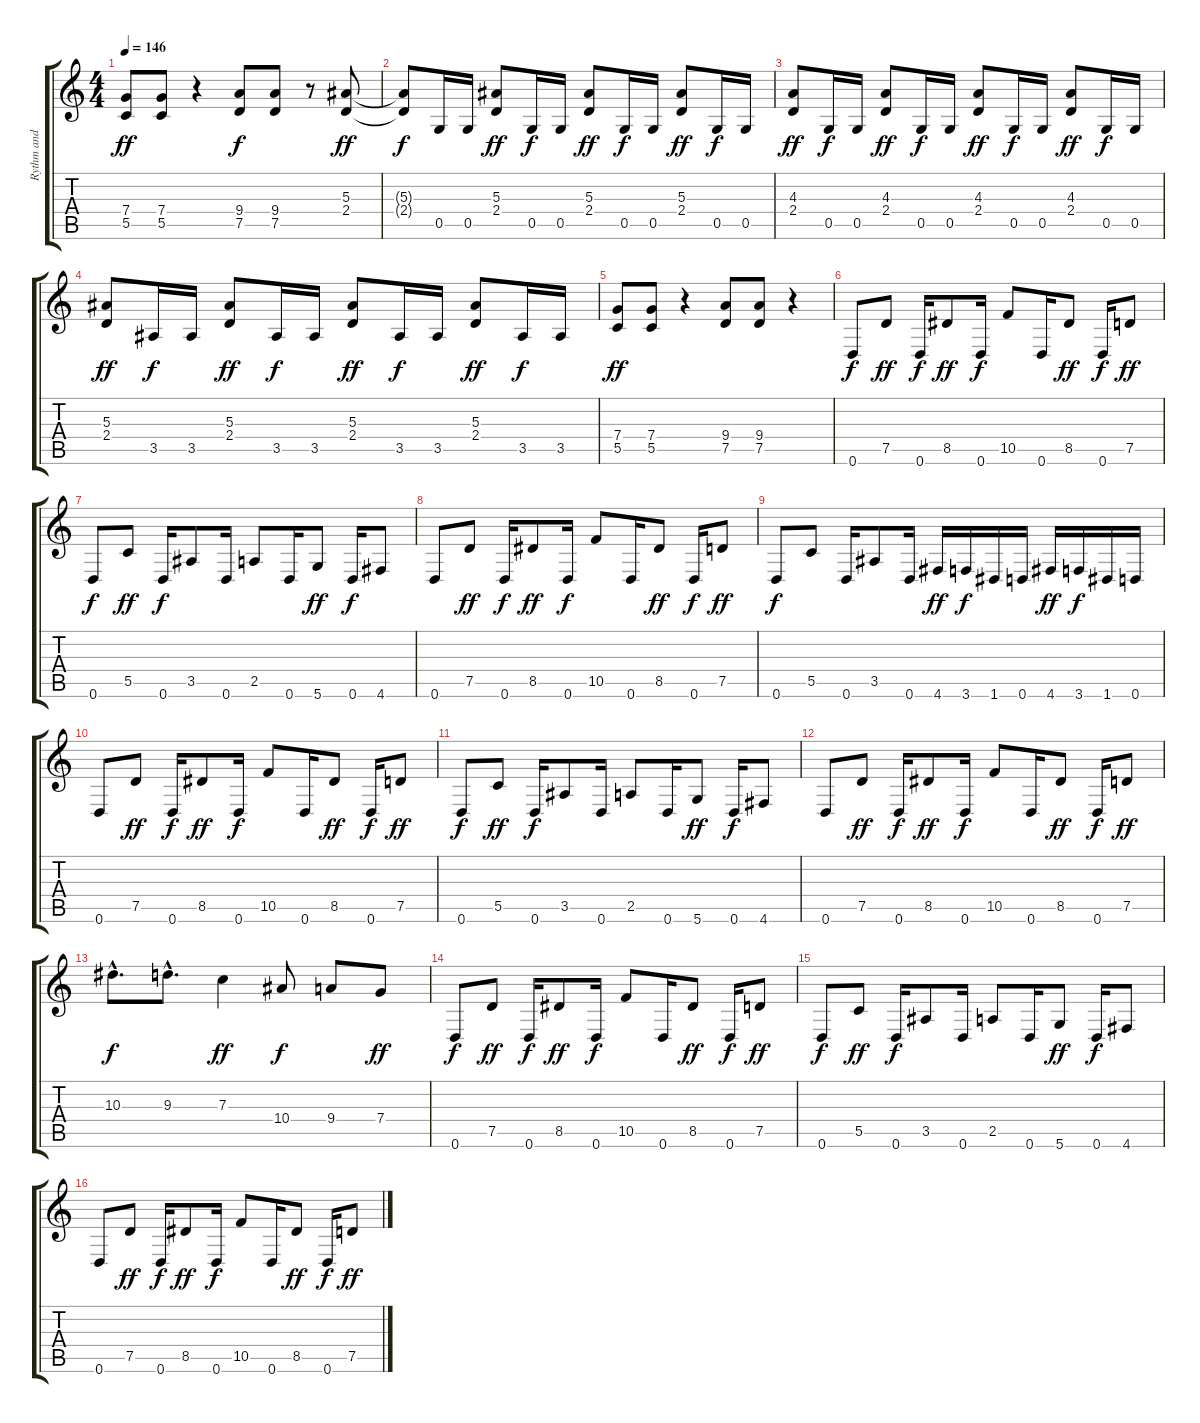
\track ("Rythm and Lead Guitar" "Rythm and ") {instrument distortionguitar}
\staff {score tabs}
\tuning (D4 A3 F3 C3 G2 D2) {hide}
\ts (4 4)
\tempo 146
\clef g2
\ks c
(7.4 5.5).8{dy ff} (7.4 5.5).8 r.4 (9.4 7.5).8{dy f} (9.4 7.5).8 r.8 (5.3 2.4).8{dy ff} |
(5.3{t} 2.4{t}).8{dy f} 0.5.16 0.5.16 (5.3 2.4).8{dy ff} 0.5.16{dy f} 0.5.16 (5.3 2.4).8{dy ff} 0.5.16{dy f} 0.5.16 (5.3 2.4).8{dy ff} 0.5.16{dy f} 0.5.16 |
(4.3 2.4).8{dy ff} 0.5.16{dy f} 0.5.16 (4.3 2.4).8{dy ff} 0.5.16{dy f} 0.5.16 (4.3 2.4).8{dy ff} 0.5.16{dy f} 0.5.16 (4.3 2.4).8{dy ff} 0.5.16{dy f} 0.5.16 |
(5.3 2.4).8{dy ff} 3.5.16{dy f} 3.5.16 (5.3 2.4).8{dy ff} 3.5.16{dy f} 3.5.16 (5.3 2.4).8{dy ff} 3.5.16{dy f} 3.5.16 (5.3 2.4).8{dy ff} 3.5.16{dy f} 3.5.16 |
(7.4 5.5).8{dy ff} (7.4 5.5).8 r.4 (9.4 7.5).8 (9.4 7.5).8 r.4 |
0.6.8{dy f} 7.5.8{dy ff} 0.6.16{dy f} 8.5.8{dy ff} 0.6.16{dy f} 10.5.8 0.6.16 8.5.8{dy ff} 0.6.16{dy f} 7.5.8{dy ff} |
0.6.8{dy f} 5.5.8{dy ff} 0.6.16{dy f} 3.5.8 0.6.16 2.5.8 0.6.16 5.6.8{dy ff} 0.6.16{dy f} 4.6.8 |
0.6.8 7.5.8{dy ff} 0.6.16{dy f} 8.5.8{dy ff} 0.6.16{dy f} 10.5.8 0.6.16 8.5.8{dy ff} 0.6.16{dy f} 7.5.8{dy ff} |
0.6.8{dy f} 5.5.8 0.6.16 3.5.8 0.6.16 4.6.16{dy ff} 3.6.16{dy f} 1.6.16 0.6.16 4.6.16{dy ff} 3.6.16{dy f} 1.6.16 0.6.16 |
0.6.8 7.5.8{dy ff} 0.6.16{dy f} 8.5.8{dy ff} 0.6.16{dy f} 10.5.8 0.6.16 8.5.8{dy ff} 0.6.16{dy f} 7.5.8{dy ff} |
0.6.8{dy f} 5.5.8{dy ff} 0.6.16{dy f} 3.5.8 0.6.16 2.5.8 0.6.16 5.6.8{dy ff} 0.6.16{dy f} 4.6.8 |
0.6.8 7.5.8{dy ff} 0.6.16{dy f} 8.5.8{dy ff} 0.6.16{dy f} 10.5.8 0.6.16 8.5.8{dy ff} 0.6.16{dy f} 7.5.8{dy ff} |
10.3{hac}.8{d dy f} 9.3{hac}.8{d} 7.3.4{dy ff} 10.4.8{dy f} 9.4.8 7.4.8{dy ff} |
0.6.8{dy f} 7.5.8{dy ff} 0.6.16{dy f} 8.5.8{dy ff} 0.6.16{dy f} 10.5.8 0.6.16 8.5.8{dy ff} 0.6.16{dy f} 7.5.8{dy ff} |
0.6.8{dy f} 5.5.8{dy ff} 0.6.16{dy f} 3.5.8 0.6.16 2.5.8 0.6.16 5.6.8{dy ff} 0.6.16{dy f} 4.6.8 |
0.6.8 7.5.8{dy ff} 0.6.16{dy f} 8.5.8{dy ff} 0.6.16{dy f} 10.5.8 0.6.16 8.5.8{dy ff} 0.6.16{dy f} 7.5.8{dy ff}
